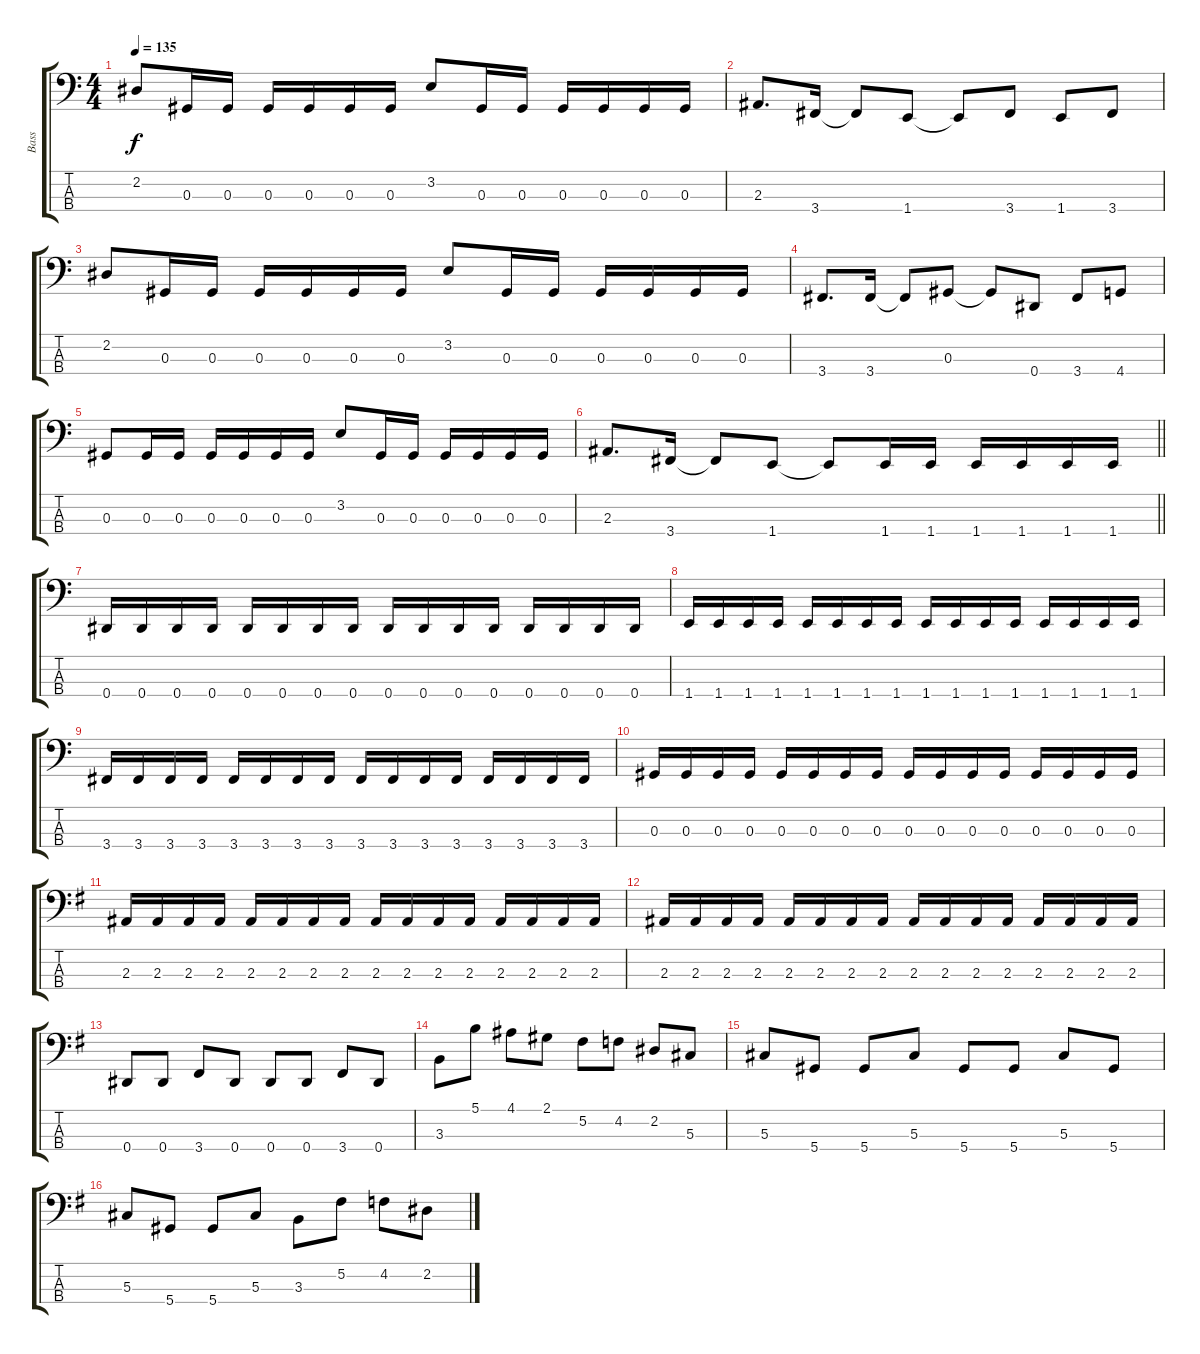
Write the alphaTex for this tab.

\track ("Bass" "Bass") {instrument electricbasspick}
\staff {score tabs}
\tuning (Gb2 Db2 Ab1 Eb1) {hide}
\ts (4 4)
\tempo 135
\clef f4
\ks c
2.2.8{dy f} 0.3.16 0.3.16 0.3.16 0.3.16 0.3.16 0.3.16 3.2.8 0.3.16 0.3.16 0.3.16 0.3.16 0.3.16 0.3.16 |
2.3.8{d} 3.4.16 3.4{t}.8 1.4.8 1.4{t}.8 3.4.8 1.4.8 3.4.8 |
2.2.8 0.3.16 0.3.16 0.3.16 0.3.16 0.3.16 0.3.16 3.2.8 0.3.16 0.3.16 0.3.16 0.3.16 0.3.16 0.3.16 |
3.4.8{d} 3.4.16 3.4{t}.8 0.3.8 0.3{t}.8 0.4.8 3.4.8 4.4.8 |
0.3.8 0.3.16 0.3.16 0.3.16 0.3.16 0.3.16 0.3.16 3.2.8 0.3.16 0.3.16 0.3.16 0.3.16 0.3.16 0.3.16 |
\barLineRight lightlight
2.3.8{d} 3.4.16 3.4{t}.8 1.4.8 1.4{t}.8 1.4.16 1.4.16 1.4.16 1.4.16 1.4.16 1.4.16 |
\section ("" " ")
0.4.16 0.4.16 0.4.16 0.4.16 0.4.16 0.4.16 0.4.16 0.4.16 0.4.16 0.4.16 0.4.16 0.4.16 0.4.16 0.4.16 0.4.16 0.4.16 |
1.4.16 1.4.16 1.4.16 1.4.16 1.4.16 1.4.16 1.4.16 1.4.16 1.4.16 1.4.16 1.4.16 1.4.16 1.4.16 1.4.16 1.4.16 1.4.16 |
3.4.16 3.4.16 3.4.16 3.4.16 3.4.16 3.4.16 3.4.16 3.4.16 3.4.16 3.4.16 3.4.16 3.4.16 3.4.16 3.4.16 3.4.16 3.4.16 |
0.3.16 0.3.16 0.3.16 0.3.16 0.3.16 0.3.16 0.3.16 0.3.16 0.3.16 0.3.16 0.3.16 0.3.16 0.3.16 0.3.16 0.3.16 0.3.16 |
\ks g
2.3.16 2.3.16 2.3.16 2.3.16 2.3.16 2.3.16 2.3.16 2.3.16 2.3.16 2.3.16 2.3.16 2.3.16 2.3.16 2.3.16 2.3.16 2.3.16 |
2.3.16 2.3.16 2.3.16 2.3.16 2.3.16 2.3.16 2.3.16 2.3.16 2.3.16 2.3.16 2.3.16 2.3.16 2.3.16 2.3.16 2.3.16 2.3.16 |
0.4.8 0.4.8 3.4.8 0.4.8 0.4.8 0.4.8 3.4.8 0.4.8 |
3.3.8 5.1.8 4.1.8 2.1.8 5.2.8 4.2.8 2.2.8 5.3.8 |
5.3.8 5.4.8 5.4.8 5.3.8 5.4.8 5.4.8 5.3.8 5.4.8 |
5.3.8 5.4.8 5.4.8 5.3.8 3.3.8 5.2.8 4.2.8 2.2.8
